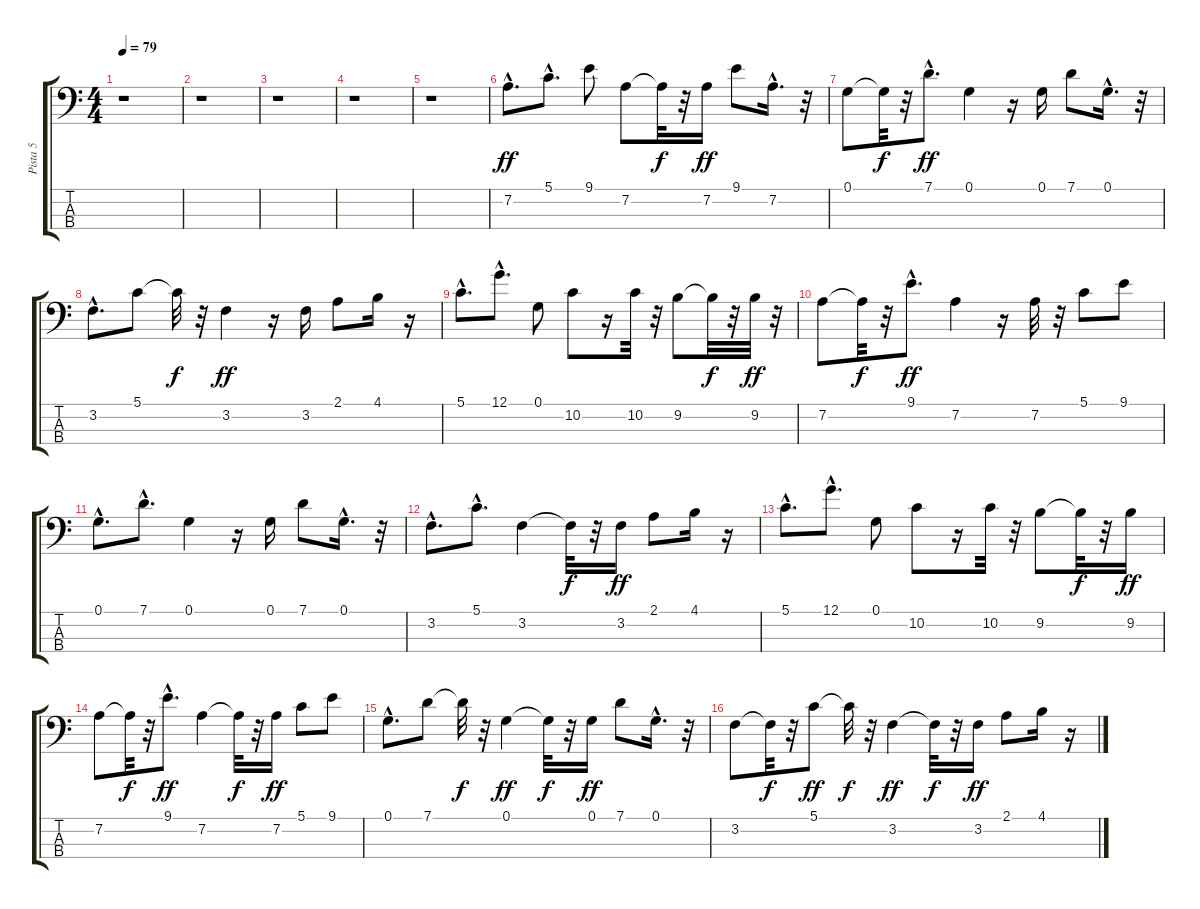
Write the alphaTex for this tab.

\track ("Pista 5" "Pista 5") {instrument fretlessbass}
\staff {score tabs}
\tuning (G2 D2 A1 E1) {hide}
\ts (4 4)
\tempo 79
\clef f4
\ks c
r.1{dy ff instrument fretlessbass} |
r.1 |
r.1 |
r.1 |
r.1 |
7.2{hac}.8{d} 5.1{hac}.8{d} 9.1.8 7.2.8 7.2{t}.32{dy f} r.32 7.2.16{dy ff} 9.1.8 7.2{hac}.16{d} r.32 |
0.1.8 0.1{t}.32{dy f} r.32 7.1{hac}.8{d dy ff} 0.1.4 r.16 0.1.16 7.1.8 0.1{hac}.16{d} r.32 |
3.2{hac}.8{d} 5.1.8 5.1{t}.32{dy f} r.32 3.2.4{dy ff} r.16 3.2.16 2.1.8 4.1.16 r.16 |
5.1{hac}.8{d} 12.1{hac}.8{d} 0.1.8 10.2.8 r.16 10.2.32 r.32 9.2.8 9.2{t}.32{dy f} r.32 9.2.32{dy ff} r.32 |
7.2.8 7.2{t}.32{dy f} r.32 9.1{hac}.8{d dy ff} 7.2.4 r.16 7.2.32 r.32 5.1.8 9.1.8 |
0.1{hac}.8{d} 7.1{hac}.8{d} 0.1.4 r.16 0.1.16 7.1.8 0.1{hac}.16{d} r.32 |
3.2{hac}.8{d} 5.1{hac}.8{d} 3.2.4 3.2{t}.32{dy f} r.32 3.2.16{dy ff} 2.1.8 4.1.16 r.16 |
5.1{hac}.8{d} 12.1{hac}.8{d} 0.1.8 10.2.8 r.16 10.2.32 r.32 9.2.8 9.2{t}.32{dy f} r.32 9.2.16{dy ff} |
7.2.8 7.2{t}.32{dy f} r.32 9.1{hac}.8{d dy ff} 7.2.4 7.2{t}.32{dy f} r.32 7.2.16{dy ff} 5.1.8 9.1.8 |
0.1{hac}.8{d} 7.1.8 7.1{t}.32{dy f} r.32 0.1.4{dy ff} 0.1{t}.32{dy f} r.32 0.1.16{dy ff} 7.1.8 0.1{hac}.16{d} r.32 |
3.2.8 3.2{t}.32{dy f} r.32 5.1.8{dy ff} 5.1{t}.32{dy f} r.32 3.2.4{dy ff} 3.2{t}.32{dy f} r.32 3.2.16{dy ff} 2.1.8 4.1.16 r.16
